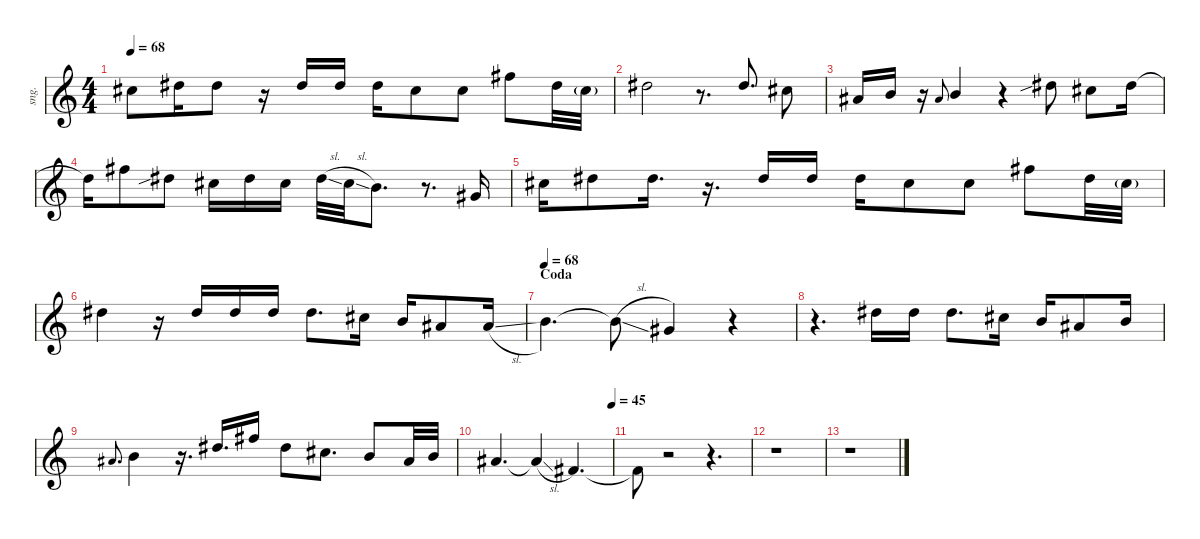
\defaultSystemsLayout 4
\hideDynamics
\bracketExtendMode nobrackets
\otherSystemsTrackNameOrientation horizontal
\track ("Vocals" "sng.") {instrument voiceoohs}
\staff {score}
\tuning (Eb4 Bb3 Gb3 Db3 Ab2 Eb2)
\ts (4 4)
\tempo 68
\clef g2
\ks c
7.3{acc #}.8{ot 8vb dy mf beam Down} 9.3{acc #}.16{ot 8vb beam Down} 9.3{acc #}.8{ot 8vb beam Down} r.16{beam Up} 9.3{acc #}.16{ot 8vb beam Down} 9.3{acc #}.16{ot 8vb beam Down} 9.3{acc #}.16{ot 8vb beam Down} 7.3{acc #}.8{ot 8vb beam Down} 7.3{acc #}.8{ot 8vb beam Down} 12.3{acc #}.8{ot 8vb beam Down} 9.3{acc #}.32{ot 8vb beam Down} 7.3{g acc #}.32{ot 8vb beam Down} |
9.3{acc #}.2{ot 8vb beam Down} r.8{d beam Up} 9.3{acc #}.8{d ot 8vb beam Down} 7.3{acc #}.8{ot 8vb beam Down} |
9.4{acc #}.16{ot 8vb beam Up} 10.4.16{ot 8vb beam Up} r.16{beam Up} 9.4{acc #}.8{ot 8vb gr onbeat beam Up} 10.4.4{ot 8vb beam Up} r.4{beam Up} 9.3{sib acc #}.8{ot 8vb beam Down} 7.3{acc #}.8{ot 8vb beam Down} 9.3{acc #}.16{ot 8vb beam Down} |
9.3{t acc #}.16{ot 8vb beam Down} 12.3{acc #}.8{ot 8vb beam Down} 9.3{sib acc #}.8{ot 8vb beam Down} 7.3{acc #}.16{ot 8vb beam Down} 9.3{acc #}.16{ot 8vb beam Down} 7.3{acc #}.16{ot 8vb beam Down} 9.3{sl acc #}.32{ot 8vb beam Down} 7.3{sl acc #}.32{ot 8vb beam Down} 5.3.8{d ot 8vb beam Down} r.8{d beam Up} 7.4{acc #}.16{ot 8vb beam Up} |
7.3{acc #}.16{ot 8vb beam Down} 9.3{acc #}.8{ot 8vb beam Down} 9.3{acc #}.16{d ot 8vb beam Down} r.16{d beam Up} 9.3{acc #}.16{ot 8vb beam Down} 9.3{acc #}.16{ot 8vb beam Down} 9.3{acc #}.16{ot 8vb beam Down} 7.3{acc #}.8{ot 8vb beam Down} 7.3{acc #}.8{ot 8vb beam Down} 12.3{acc #}.8{ot 8vb beam Down} 9.3{acc #}.32{ot 8vb beam Down} 7.3{g acc #}.32{ot 8vb beam Down} |
9.3{acc #}.4{ot 8vb beam Down} r.16{beam Up} 9.3{acc #}.16{ot 8vb beam Down} 9.3{acc #}.16{ot 8vb beam Down} 9.3{acc #}.16{ot 8vb beam Down} 9.3{acc #}.8{d ot 8vb beam Down} 7.3{acc #}.16{ot 8vb beam Down} 10.4.16{ot 8vb beam Up} 9.4{acc #}.8{ot 8vb beam Up} 9.4{sl acc #}.16{ot 8vb beam Up} |
\section ("" "Coda")
\tempo 68
10.4.4{d ot 8vb beam Down} 10.4{sl t}.8{ot 8vb beam Down} 7.4{acc #}.4{ot 8vb beam Up} r.4{beam Up} |
r.4{d beam Down} 9.3{acc #}.16{ot 8vb beam Down} 9.3{acc #}.16{ot 8vb beam Down} 9.3{acc #}.8{d ot 8vb beam Down} 7.3{acc #}.16{ot 8vb beam Down} 10.4.16{ot 8vb beam Up} 9.4{acc #}.8{ot 8vb beam Up} 10.4.16{ot 8vb beam Up} |
9.4{acc #}.8{d ot 8vb gr onbeat beam Up} 10.4.4{ot 8vb beam Down} r.16{d beam Up} 9.3{acc #}.16{d ot 8vb beam Down} 12.3{acc #}.16{ot 8vb beam Down} 9.3{acc #}.8{ot 8vb beam Down} 7.3{acc #}.8{d ot 8vb beam Down} 5.3.8{ot 8vb beam Up} 4.3{acc #}.32{ot 8vb beam Up} 5.3.32{ot 8vb beam Up} |
\tempo (45 1)
4.3{acc #}.4{d ot 8vb beam Up} 4.3{sl t acc #}.4{ot 8vb beam Up} 0.3{acc #}.4{d ot 8vb beam Up} |
0.3{t}.8{ot 8vb beam Down} r.2{beam Up} r.4{d beam Up} |
r.1{beam Down} |
r.1{beam Down}
